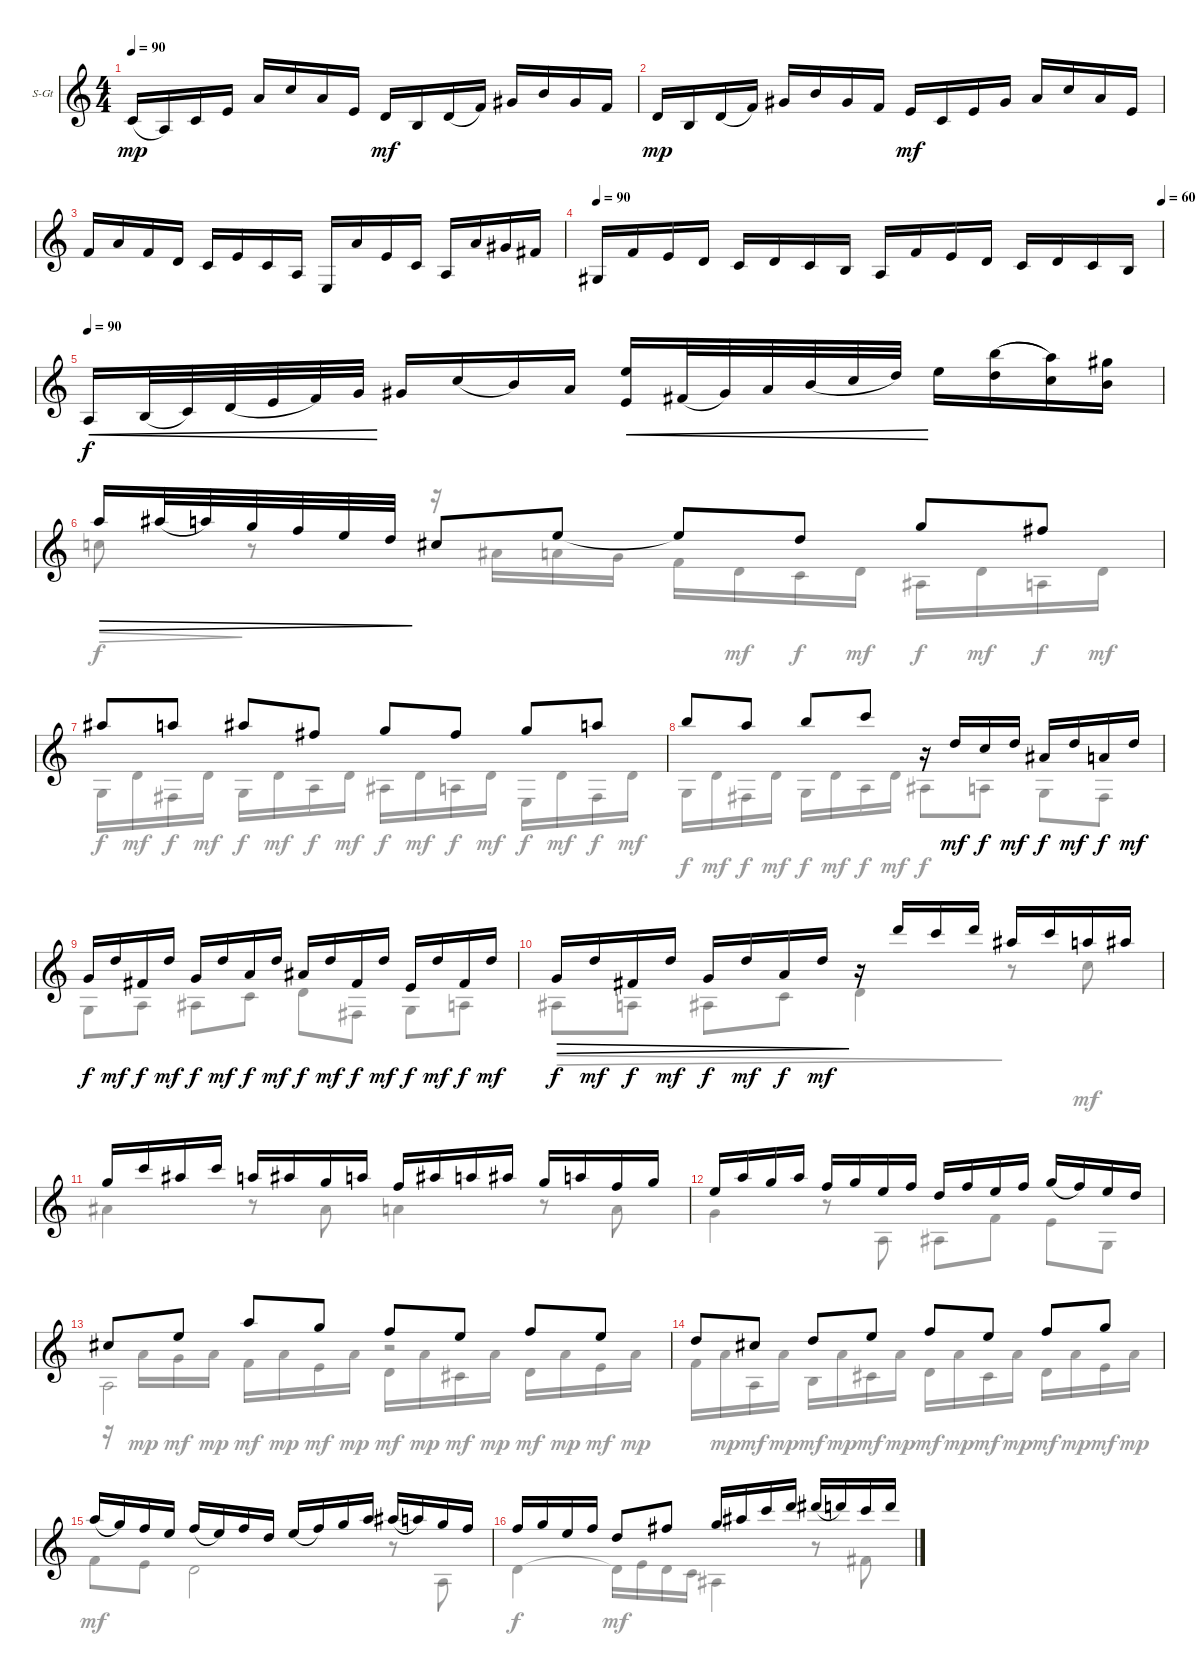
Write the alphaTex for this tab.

\defaultSystemsLayout 4
\bracketExtendMode groupsimilarinstruments
\firstSystemTrackNameOrientation horizontal
\otherSystemsTrackNameOrientation horizontal
\track ("Steel Guitar" "S-Gt") {instrument acousticguitarsteel}
\staff {score}
\tuning (E4 B3 G3 D3 A2 E2)
\voice
\ts (4 4)
\tempo 90
\clef g2
\scale
0.52279
\ks c
3.5.16{dy mp legatoorigin} 0.5.16 3.5.16 2.4.16 2.3.16 1.2.16 2.3.16 2.4.16 0.4.16{dy mf} 2.5.16 0.4.16{legatoorigin} 3.4.16 1.3.16 0.2.16 1.3.16 3.4.16 |
\scale
0.477107 0.4.16{dy mp} 2.5.16 0.4.16{legatoorigin} 3.4.16 1.3.16 0.2.16 1.3.16 3.4.16 2.4.16{dy mf} 3.5.16 2.4.16 1.3.16 2.3.16 1.2.16 2.3.16 2.4.16 |
\scale
0.52279 3.4.16 2.3.16 3.4.16 0.4.16 3.5.16 2.4.16 3.5.16 0.5.16 0.6.16 2.3.16 2.4.16 3.5.16 0.5.16 2.3.16 1.3.16 4.4.16 |
\tempo 90
\tempo (60 1)
\scale
0.377171 4.6.16 3.4.16 2.4.16 0.4.16 3.5.16 0.4.16 3.5.16 2.5.16 0.5.16 3.4.16 2.4.16 0.4.16 3.5.16 0.4.16 3.5.16 2.5.16 |
\tempo 90
\scale
0.622914 0.5.16{cre dy f} 2.5.32{cre legatoorigin} 3.5.32{cre} 0.4.32{cre legatoorigin} 2.4.32{cre legatoorigin} 3.4.32{cre} 0.3.32{cre} 1.3.16 1.2.16{legatoorigin} 0.2.16 2.3.16 (2.4 0.1).16{cre} 4.4.32{cre legatoorigin} 6.4.32{cre} 2.3.32{cre} 4.3.32{cre legatoorigin} 5.3.32{cre legatoorigin} 7.3.32{cre} 5.2.16 (7.1 7.3).16{legatoorigin} (5.1 5.3).16 (4.1 4.3).16 |
5.1.16{dec} 6.1.32{dec legatoorigin} 5.1.32{dec} 8.2.32{dec} 6.2.32{dec} 5.2.32{dec} 7.3.32{dec} 6.3.8 5.2.8 5.2{t}.8 3.2.8 3.1.8 2.1.8 |
\scale
0.500744 6.1.8 5.1.8 6.1.8 7.2.8 3.1.8 2.1.8 3.1.8 5.1.8 |
\scale
0.499255 7.1.8 5.1.8 7.1.8 8.1.8 r.16 3.2.16{dy mf} 5.3.16{dy f} 3.2.16{dy mf} 3.3.16{dy f} 3.2.16{dy mf} 2.3.16{dy f} 3.2.16{dy mf} |
\scale
0.501316 0.3.16{dy f} 3.2.16{dy mf} 4.4.16{dy f} 3.2.16{dy mf} 0.3.16{dy f} 3.2.16{dy mf} 2.3.16{dy f} 3.2.16{dy mf} 3.3.16{dy f} 3.2.16{dy mf} 4.4.16{dy f} 3.2.16{dy mf} 2.4.16{dy f} 3.2.16{dy mf} 4.4.16{dy f} 3.2.16{dy mf} |
\scale
0.498652 0.3.16{dec dy f} 3.2.16{dec dy mf} 4.4.16{dec dy f} 3.2.16{dec dy mf} 0.3.16{dec dy f} 3.2.16{dec dy mf} 2.3.16{dec dy f} 3.2.16{dec dy mf} r.16 10.1.16 8.1.16 10.1.16 6.1.16 8.1.16 10.2.16 6.1.16 |
\scale
0.498059 8.2.16 8.1.16 11.2.16 8.1.16 10.2.16 11.2.16 8.2.16 10.2.16 10.3.16 11.2.16 10.2.16 11.2.16 8.2.16 10.2.16 10.3.16 8.2.16 |
\scale
0.501901 0.1.16 5.1.16 3.1.16 5.1.16 1.1.16 3.1.16 0.1.16 1.1.16 3.2.16 1.1.16 0.1.16 1.1.16 3.1.16{legatoorigin} 1.1.16 0.1.16 3.2.16 |
\scale
0.496464 2.2.8 0.1.8 5.1.8 3.1.8 1.1.8 0.1.8 1.1.8 0.1.8 |
\scale
0.503534 3.2.8 2.2.8 3.2.8 0.1.8 1.1.8 0.1.8 1.1.8 3.1.8 |
\scale
0.497583 5.1.16{legatoorigin} 3.1.16 1.1.16 0.1.16 1.1.16{legatoorigin} 0.1.16 1.1.16 3.2.16 5.2.16{legatoorigin} 6.2.16 8.2.16 5.1.16 6.1.16{legatoorigin} 5.1.16 8.2.16 6.2.16 |
\scale
0.50239 6.2.16 8.2.16 5.2.16 6.2.16 7.3.8 7.2.8 8.2.16 6.1.16 8.1.16 10.1.16 11.1.16{legatoorigin} 10.1.16 8.1.16 10.1.16
\voice
\clef g2
\ottava regular
\simile none
\scale
0.52279
\ks c
|
\scale
0.477107 |
\scale
0.52279 |
\scale
0.377171 |
\scale
0.622914 |
5.3.8{dec dy f} r.8 r.16 8.4.16 7.4.16 0.3.16 3.4.16 0.4.16{dy mf} 3.5.16{dy f} 0.4.16{dy mf} 1.5.16{dy f} 0.4.16{dy mf} 0.5.16{dy f} 0.4.16{dy mf} |
\scale
0.500744 3.6.16{dy f} 0.4.16{dy mf} 2.6.16{dy f} 0.4.16{dy mf} 3.6.16{dy f} 0.4.16{dy mf} 0.5.16{dy f} 0.4.16{dy mf} 1.5.16{dy f} 0.4.16{dy mf} 0.5.16{dy f} 0.4.16{dy mf} 0.6.16{dy f} 0.4.16{dy mf} 2.6.16{dy f} 0.4.16{dy mf} |
\scale
0.499255 3.6.16{dy f} 0.4.16{dy mf} 2.6.16{dy f} 0.4.16{dy mf} 3.6.16{dy f} 0.4.16{dy mf} 0.5.16{dy f} 0.4.16{dy mf} 1.5.8{dy f} 0.5.8 3.6.8 2.6.8 |
\scale
0.501316 3.6.8 0.5.8 1.5.8 3.5.8 0.4.8 2.6.8 3.6.8 0.5.8 |
\scale
0.498652 1.5.8{dec} 0.5.8{dec} 1.5.8{dec} 3.5.8{dec} 0.4.4{dec} r.8 5.3.8{dy mf} |
\scale
0.498059 8.4.4 r.8 8.4.8 12.5.4 r.8 12.5.8 |
\scale
0.501901 0.3.4 r.8 0.5.8 1.5.8 3.4.8 2.4.8 3.6.8 |
\scale
0.496464 0.5.2 r.2 |
\scale
0.503534 3.4.16 2.3.16{dy mp} 0.5.16{dy mf} 2.3.16{dy mp} 2.5.16{dy mf} 2.3.16{dy mp} 4.5.16{dy mf} 2.3.16{dy mp} 0.4.16{dy mf} 2.3.16{dy mp} 4.5.16{dy mf} 2.3.16{dy mp} 0.4.16{dy mf} 2.3.16{dy mp} 2.4.16{dy mf} 2.3.16{dy mp} |
\scale
0.497583 3.4.8{dy mf} 2.4.8 0.4.2 r.8 0.5.8 |
\scale
0.50239 0.4.4{dy f} 0.4{t}.16{dy mf} 7.5.16 10.6.16 8.6.16 6.6.4 r.8 4.4.8
\voice
\clef g2
\ottava regular
\simile none
\scale
0.52279
\ks c
|
\scale
0.477107 |
\scale
0.52279 |
\scale
0.377171 |
\scale
0.622914 |
|
\scale
0.500744 |
\scale
0.499255 |
\scale
0.501316 |
\scale
0.498652 |
\scale
0.498059 |
\scale
0.501901 |
\scale
0.496464 r.16 2.3.16{dy mp} 5.4.16{dy mf} 2.3.16{dy mp} 3.4.16{dy mf} 2.3.16{dy mp} 2.4.16{dy mf} 2.3.16{dy mp} 0.4.16{dy mf} 2.3.16{dy mp} 4.5.16{dy mf} 2.3.16{dy mp} 0.4.16{dy mf} 2.3.16{dy mp} 2.4.16{dy mf} 2.3.16{dy mp} |
\scale
0.503534 |
\scale
0.497583 |
\scale
0.50239
